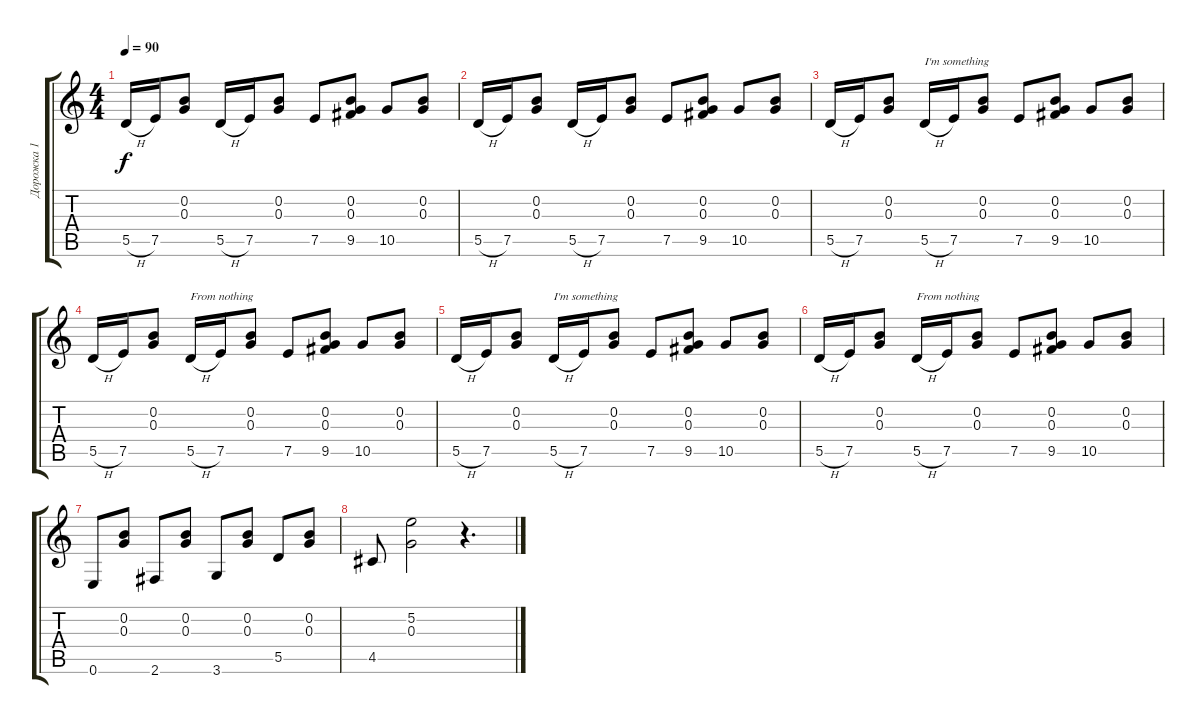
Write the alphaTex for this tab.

\track ("Дорожка 1" "Дорожка 1") {instrument acousticguitarsteel}
\staff {score tabs}
\tuning (E4 B3 G3 D3 A2 E2) {hide}
\ts (4 4)
\tempo 90
\clef g2
\ks c
5.5{h}.16{dy f} 7.5.16 (0.2 0.3).8 5.5{h}.16 7.5.16 (0.2 0.3).8 7.5.8 (0.2 0.3 9.5).8 10.5.8 (0.2 0.3).8 |
5.5{h}.16 7.5.16 (0.2 0.3).8 5.5{h}.16 7.5.16 (0.2 0.3).8 7.5.8 (0.2 0.3 9.5).8 10.5.8 (0.2 0.3).8 |
5.5{h}.16 7.5.16 (0.2 0.3).8 5.5{h}.16{txt "I'm something "} 7.5.16 (0.2 0.3).8 7.5.8 (0.2 0.3 9.5).8 10.5.8 (0.2 0.3).8 |
5.5{h}.16 7.5.16 (0.2 0.3).8 5.5{h}.16{txt "From nothing"} 7.5.16 (0.2 0.3).8 7.5.8 (0.2 0.3 9.5).8 10.5.8 (0.2 0.3).8 |
5.5{h}.16 7.5.16 (0.2 0.3).8 5.5{h}.16{txt "I'm something "} 7.5.16 (0.2 0.3).8 7.5.8 (0.2 0.3 9.5).8 10.5.8 (0.2 0.3).8 |
5.5{h}.16 7.5.16 (0.2 0.3).8 5.5{h}.16{txt "From nothing"} 7.5.16 (0.2 0.3).8 7.5.8 (0.2 0.3 9.5).8 10.5.8 (0.2 0.3).8 |
0.6.8 (0.2 0.3).8 2.6.8 (0.2 0.3).8 3.6.8 (0.2 0.3).8 5.5.8 (0.2 0.3).8 |
4.5.8 (5.2 0.3).2 r.4{d}
